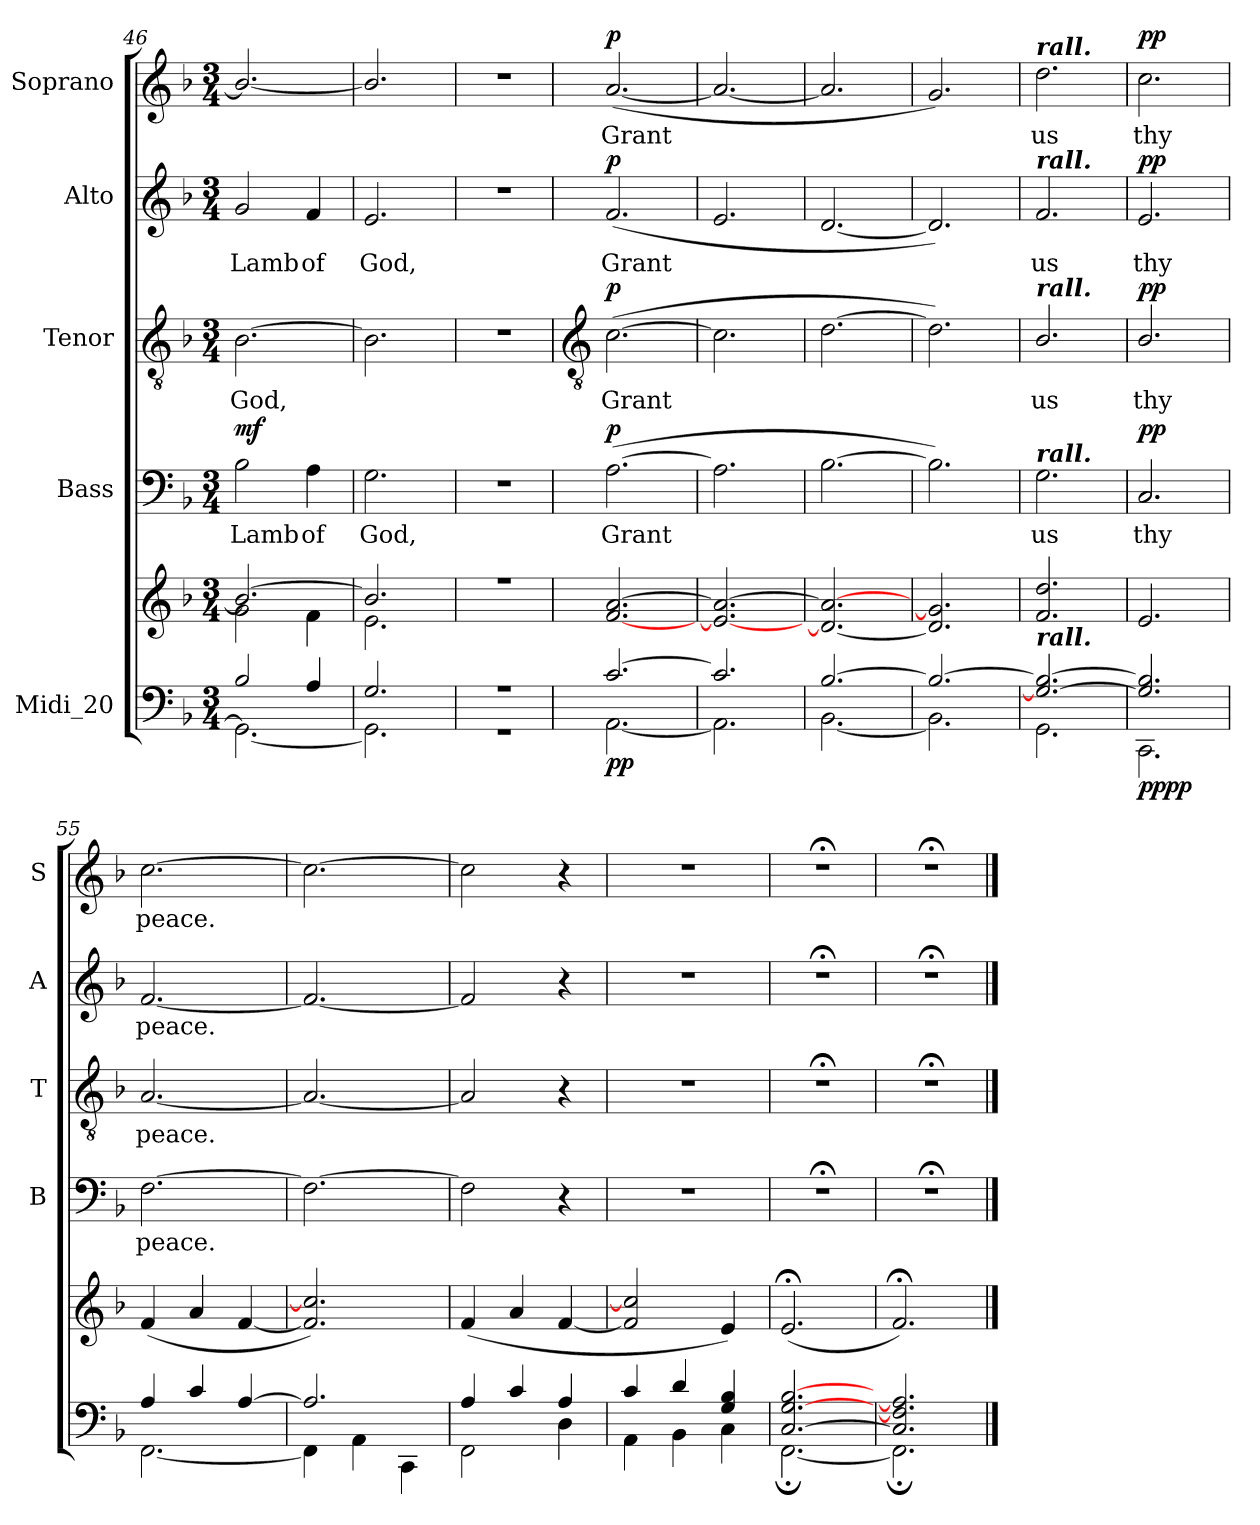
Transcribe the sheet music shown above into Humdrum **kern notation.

**kern	**kern	**dynam	**kern	**text	**dynam	**kern	**text	**dynam	**kern	**text	**dynam	**kern	**text	**dynam
*part5	*part5	*part5	*part4	*part4	*part4	*part3	*part3	*part3	*part2	*part2	*part2	*part1	*part1	*part1
*staff6	*staff5	*staff5/6	*staff4	*staff4	*staff4	*staff3	*staff3	*staff3	*staff2	*staff2	*staff2	*staff1	*staff1	*staff1
*I"Midi_20	*	*	*I"Bass	*	*	*I"Tenor	*	*	*I"Alto	*	*	*I"Soprano	*	*
*	*	*	*I'B	*	*	*I'T	*	*	*I'A	*	*	*I'S	*	*
*clefF4	*clefG2	*	*clefF4	*	*	*clefGv2	*	*	*clefG2	*	*	*clefG2	*	*
*k[b-]	*k[b-]	*	*k[b-]	*	*	*k[b-]	*	*	*k[b-]	*	*	*k[b-]	*	*
*F:	*F:	*	*F:	*	*	*F:	*	*	*F:	*	*	*F:	*	*
*M3/4	*M3/4	*	*M3/4	*	*	*M3/4	*	*	*M3/4	*	*	*M3/4	*	*
=46	=46	=46	=46	=46	=46	=46	=46	=46	=46	=46	=46	=46	=46	=46
*^	*^	*	*	*	*	*	*	*	*	*	*	*	*	*
!	!	!	!	!	!	!LO:LY:b	!LO:DY:b	!	!LO:LY:b	!	!	!LO:LY:b	!	!	!	!
2B-/	2.GG\_	2.b-/_	2g\	.	2B-	Lamb	mf	[2.B-	God,	.	2g	Lamb	.	2.b-/_	.	.
!	!	!	!	!	!	!LO:LY:b	!	!	!	!	!	!LO:LY:b	!	!	!	!
4A/	.	.	4f\	.	4A	of	.	.	.	.	4f	of	.	.	.	.
=47	=47	=47	=47	=47	=47	=47	=47	=47	=47	=47	=47	=47	=47	=47	=47	=47
!	!	!	!	!	!	!LO:LY:b	!	!	!	!	!	!LO:LY:b	!	!	!	!
2.G/	2.GG\]	2.b-/]	2.e\	.	2.G	God,	.	2.B-]	.	.	2.e	God,	.	2.b-/]	.	.
=48	=48	=48	=48	=48	=48	=48	=48	=48	=48	=48	=48	=48	=48	=48	=48	=48
!LO:N:vis=1	!LO:N:vis=1	!LO:N:vis=1	!LO:N:vis=1	!	!LO:N:vis=1	!	!	!LO:N:vis=1	!	!	!LO:N:vis=1	!	!	!LO:N:vis=1	!	!
2.r	2.r	2.r	2.ryy	.	2.r	.	.	2.r	.	.	2.r	.	.	2.r	.	.
*	*	*v	*v	*	*	*	*	*	*	*	*	*	*	*	*	*
!!LO:LB:g=z
=49	=49	=49	=49	=49	=49	=49	=49	=49	=49	=49	=49	=49	=49	=49	=49
*	*	*	*	*	*	*	*clefGv2	*	*	*	*	*	*	*	*
*	*	*^	*	*	*	*	*	*	*	*	*	*	*	*	*
!	!	!	!	!LO:DY:b=2	!	!LO:LY:b	!	!	!LO:LY:b	!	!	!LO:LY:b	!	!	!LO:LY:b	!
!	!	!	!	!LO:DY:n=1:b	!	!	!LO:DY:b	!	!	!LO:DY:b	!	!	!LO:DY:b	!	!	!LO:DY:b
*	*	*v	*v	*	*	*	*	*	*	*	*	*	*	*	*	*
[2.c/	[2.AA\	[2.f [2.a	p p	(>[2.A	Grant	p	(>[2.c	Grant	p	(<2.f	Grant	p	(<[2.a	Grant	p
=50	=50	=50	=50	=50	=50	=50	=50	=50	=50	=50	=50	=50	=50	=50	=50
2.c/]	2.AA\]	2.e_ 2.a_	.	2.A]	.	.	2.c]	.	.	2.e	.	.	2.a_	.	.
=51	=51	=51	=51	=51	=51	=51	=51	=51	=51	=51	=51	=51	=51	=51	=51
[2.B-/	[2.BB-\	2.d_ 2.a_	.	[2.B-	.	.	[2.d	.	.	[2.d	.	.	2.a]	.	.
=52	=52	=52	=52	=52	=52	=52	=52	=52	=52	=52	=52	=52	=52	=52	=52
2.B-/_	2.BB-\]	2.d] 2.g]	.	2.B-])	.	.	2.d])	.	.	2.d])	.	.	2.g)	.	.
=53	=53	=53	=53	=53	=53	=53	=53	=53	=53	=53	=53	=53	=53	=53	=53
!	!	!	!	!	!	!	!	!	!	!	!	!	!LO:TX:a:Bi:t=rall.	!	!
!	!	!	!	!	!	!	!	!	!	!LO:TX:a:Bi:t=rall.	!	!	!	!	!
!	!	!	!	!	!	!	!LO:TX:a:Bi:t=rall.	!	!	!	!	!	!	!	!
!	!	!	!	!LO:TX:a:Bi:t=rall.	!	!	!	!	!	!	!	!	!	!	!
!LO:TX:a:Bi:t=rall.	!	!	!	!	!	!	!	!	!	!	!	!	!	!	!
!	!	!	!	!	!LO:LY:b	!	!	!LO:LY:b	!	!	!LO:LY:b	!	!	!LO:LY:b	!
2.G/_ 2.B-/_	2.GG\	2.f 2.dd	.	2.G	us	.	2.B-/	us	.	2.f	us	.	2.dd	us	.
=54	=54	=54	=54	=54	=54	=54	=54	=54	=54	=54	=54	=54	=54	=54	=54
!	!	!	!LO:DY:b=2	!	!LO:LY:b	!	!	!LO:LY:b	!	!	!LO:LY:b	!	!	!LO:LY:b	!
!	!	!	!LO:DY:n=1:b	!	!	!LO:DY:b	!	!	!LO:DY:b	!	!	!LO:DY:b	!	!	!LO:DY:b
2.G/] 2.B-/]	2.CC\	2.e	pp pp	2.C	thy	pp	2.B-/	thy	pp	2.e	thy	pp	2.cc	thy	pp
=55	=55	=55	=55	=55	=55	=55	=55	=55	=55	=55	=55	=55	=55	=55	=55
!	!	!	!	!	!LO:LY:b	!	!	!LO:LY:b	!	!	!LO:LY:b	!	!	!LO:LY:b	!
4A/	[2.FF\	(<4f	.	[2.F	peace.	.	[2.A	peace.	.	[2.f	peace.	.	[2.cc	peace.	.
4c/	.	4a	.	.	.	.	.	.	.	.	.	.	.	.	.
[4A/	.	[4f	.	.	.	.	.	.	.	.	.	.	.	.	.
=56	=56	=56	=56	=56	=56	=56	=56	=56	=56	=56	=56	=56	=56	=56	=56
2.A/]	4FF\]	2.f] 2.cc])	.	2.F_	.	.	2.A_	.	.	2.f_	.	.	2.cc_	.	.
.	4AA\	.	.	.	.	.	.	.	.	.	.	.	.	.	.
.	4CC\	.	.	.	.	.	.	.	.	.	.	.	.	.	.
=57	=57	=57	=57	=57	=57	=57	=57	=57	=57	=57	=57	=57	=57	=57	=57
4A/	2FF\	(<4f	.	2F]	.	.	2A]	.	.	2f]	.	.	2cc]	.	.
4c/	.	4a	.	.	.	.	.	.	.	.	.	.	.	.	.
4A/	4D\	[4f	.	4r	.	.	4r	.	.	4r	.	.	4r	.	.
=58	=58	=58	=58	=58	=58	=58	=58	=58	=58	=58	=58	=58	=58	=58	=58
!	!	!	!	!LO:N:vis=1	!	!	!LO:N:vis=1	!	!	!LO:N:vis=1	!	!	!LO:N:vis=1	!	!
4c/	4AA\	2f] 2cc]	.	2.r	.	.	2.r	.	.	2.r	.	.	2.r	.	.
4d/	4BB-\	.	.	.	.	.	.	.	.	.	.	.	.	.	.
4G/ 4B-/	4C\	4e)	.	.	.	.	.	.	.	.	.	.	.	.	.
=59	=59	=59	=59	=59	=59	=59	=59	=59	=59	=59	=59	=59	=59	=59	=59
!	!	!	!	!LO:N:vis=1	!	!	!LO:N:vis=1	!	!	!LO:N:vis=1	!	!	!LO:N:vis=1	!	!
[2.C/ [2.G/ [2.B-/	[2.FF;\	(<2.e;<	.	2.r;<	.	.	2.r;<	.	.	2.r;<	.	.	2.r;<	.	.
=60	=60	=60	=60	=60	=60	=60	=60	=60	=60	=60	=60	=60	=60	=60	=60
!	!	!	!	!LO:N:vis=1	!	!	!LO:N:vis=1	!	!	!LO:N:vis=1	!	!	!LO:N:vis=1	!	!
2.C/] 2.F/] 2.A/]	2.FF;\]	2.f;<)	.	2.r;<	.	.	2.r;<	.	.	2.r;<	.	.	2.r;<	.	.
*v	*v	*	*	*	*	*	*	*	*	*	*	*	*	*	*
==	==	==	==	==	==	==	==	==	==	==	==	==	==	==
*-	*-	*-	*-	*-	*-	*-	*-	*-	*-	*-	*-	*-	*-	*-
